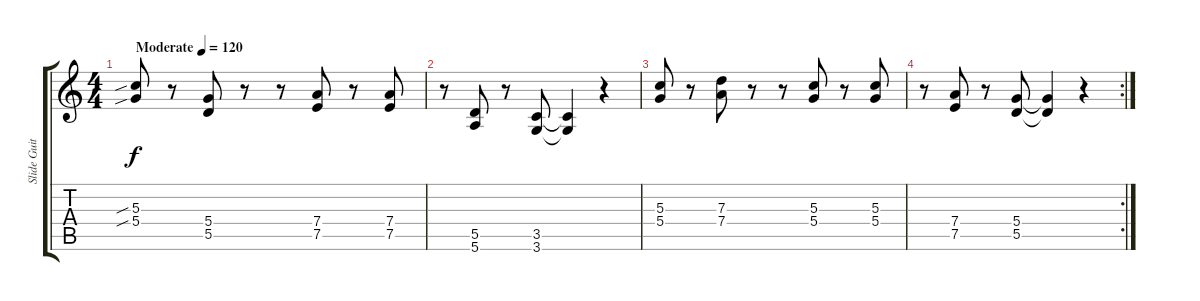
\track ("Slide Guitar" "Slide Guit") {instrument overdrivenguitar}
\staff {score tabs}
\tuning (E4 B3 G3 D3 A2 E2) {hide}
\ts (4 4)
\tempo (120 "Moderate")
\clef g2
\ks c
(5.3{sib} 5.4{sib}).8{dy f instrument overdrivenguitar} r.8 (5.4 5.5).8 r.8 r.8 (7.4 7.5).8 r.8 (7.4 7.5).8 |
r.8 (5.5 5.6).8 r.8 (3.5 3.6).8 (3.5{t} 3.6{t}).4 r.4 |
(5.3 5.4).8 r.8 (7.3 7.4).8 r.8 r.8 (5.3 5.4).8 r.8 (5.3 5.4).8 |
\rc 2
r.8 (7.4 7.5).8 r.8 (5.4 5.5).8 (5.4{t} 5.5{t}).4 r.4
